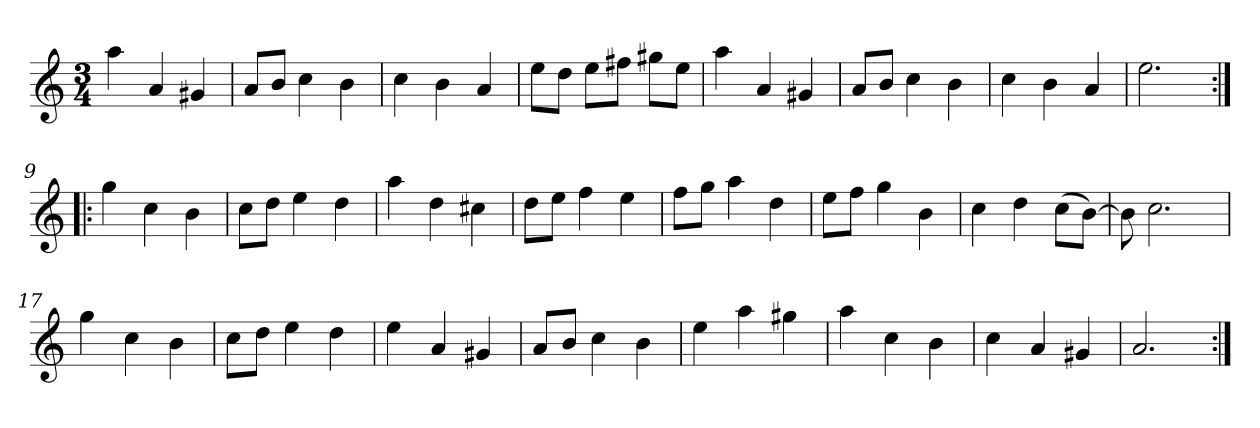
**kern
*part1
*staff1
*clefG2
*k[]
*a:
*M3/4
*MM120
=1
4aa
4a
4g#X
=2
8a/L
8b/J
4cc
4b
=3
4cc
4b
4a
=4
8ee\L
8dd\J
8ee\L
8ff#X\J
8gg#X\L
8ee\J
=5
4aa
4a
4g#X
=6
8a/L
8b/J
4cc
4b
=7
4cc
4b
4a
=8
2.ee
=9:|!|:
4gg
4cc
4b
=10
8cc\L
8dd\J
4ee
4dd
=11
4aa
4dd
4cc#X
=12
8dd\L
8ee\J
4ff
4ee
=13
8ff\L
8gg\J
4aa
4dd
=14
8ee\L
8ff\J
4gg
4b
=15
4cc
4dd
(8cc\L
[8b\J)
=16
8b]
2.cc
=17
4gg
4cc
4b
=18
8cc\L
8dd\J
4ee
4dd
=19
4ee
4a
4g#X
=20
8a/L
8b/J
4cc
4b
=21
4ee
4aa
4gg#X
=22
4aa
4cc
4b
=23
4cc
4a
4g#X
=24
2.a
=:|!
*-
